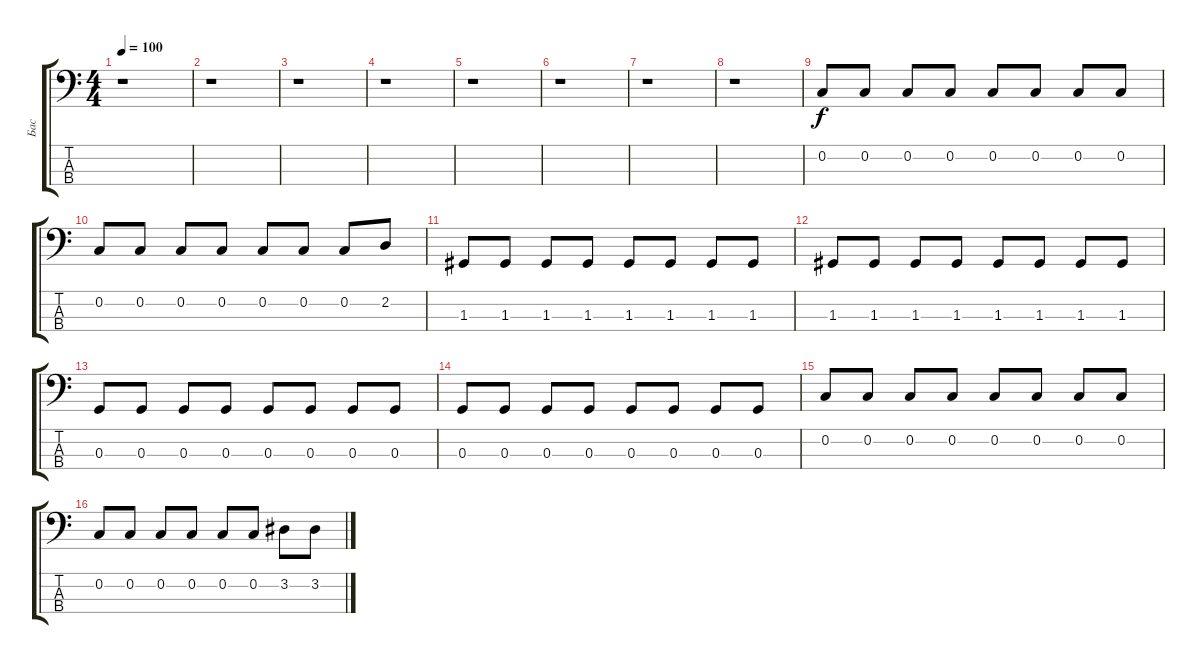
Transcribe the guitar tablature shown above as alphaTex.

\track ("Бас" "Бас") {instrument electricbassfinger}
\staff {score tabs}
\tuning (F2 C2 G1 D1) {hide}
\ts (4 4)
\tempo 100
\clef f4
\ks c
r.1{dy f} |
r.1 |
r.1 |
r.1 |
r.1 |
r.1 |
r.1 |
r.1 |
0.2.8 0.2.8 0.2.8 0.2.8 0.2.8 0.2.8 0.2.8 0.2.8 |
0.2.8 0.2.8 0.2.8 0.2.8 0.2.8 0.2.8 0.2.8 2.2.8 |
1.3.8 1.3.8 1.3.8 1.3.8 1.3.8 1.3.8 1.3.8 1.3.8 |
1.3.8 1.3.8 1.3.8 1.3.8 1.3.8 1.3.8 1.3.8 1.3.8 |
0.3.8 0.3.8 0.3.8 0.3.8 0.3.8 0.3.8 0.3.8 0.3.8 |
0.3.8 0.3.8 0.3.8 0.3.8 0.3.8 0.3.8 0.3.8 0.3.8 |
0.2.8 0.2.8 0.2.8 0.2.8 0.2.8 0.2.8 0.2.8 0.2.8 |
0.2.8 0.2.8 0.2.8 0.2.8 0.2.8 0.2.8 3.2.8 3.2.8
